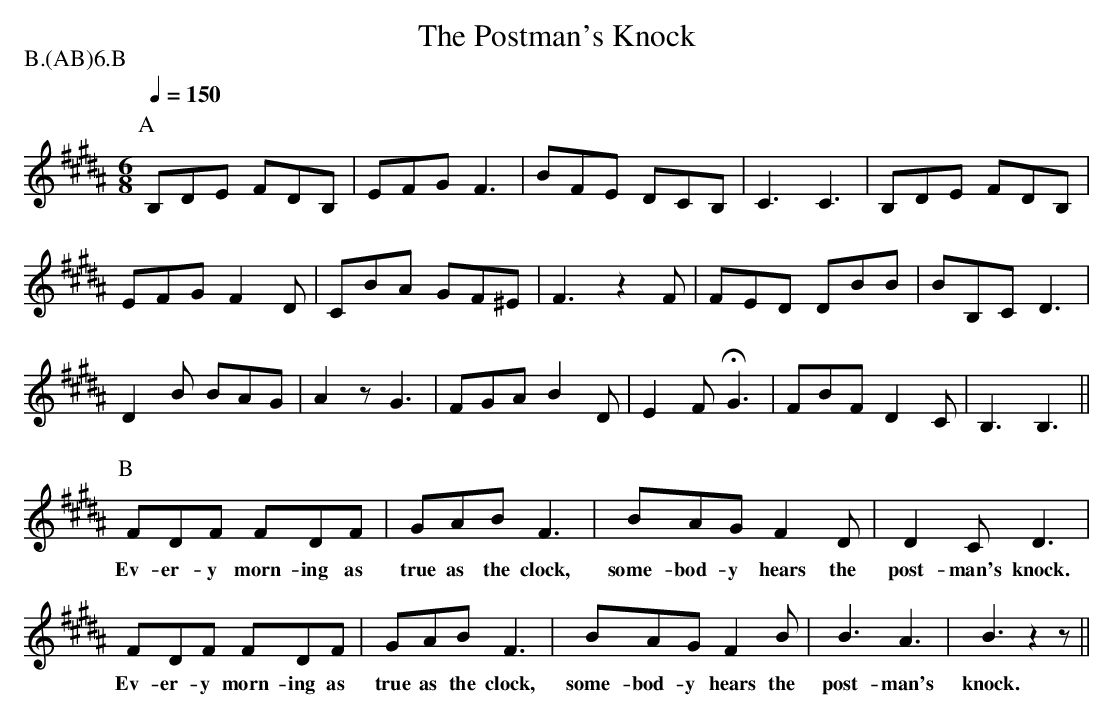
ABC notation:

X:1
T:Postman's Knock, The
M:6/8
P:B.(AB)6.B
L:1/16
K:Bmaj
Q:1/4=150
P:A
B,2D2E2 F2D2B,2 | E2F2G2 F6 | B2F2E2 D2C2B,2 |\
C6 C6 | B,2D2E2 F2D2B,2 |
E2F2G2 F4 D2 | C2B2A2 G2F2^E2 | F6 z4 F2 |\
F2E2D2 D2B2B2 | B2B,2C2 D6 |
D4 B2 B2A2G2 | A4 z2 G6 | F2G2A2 B4 D2 |\
E4 F2 !fermata!G6 | F2B2F2 D4 C2 | B,6 B,6 ||
P:B
F2D2F2 F2D2F2 | G2A2B2 F6 |\
w:Ev-er-y morn-ing as true as the clock,
B2A2G2 F4 D2 | D4 C2 D6 |
w:some-bod-y hears the    post-man's  knock.
F2D2F2 F2D2F2| G2A2B2 F6 |\
w:Ev-er-y morn-ing as true as the clock,
B2A2G2 F4 B2 | B6 A6 | B6 z4 z2 ||
w:some-bod-y hears the  post-    man's   knock.
